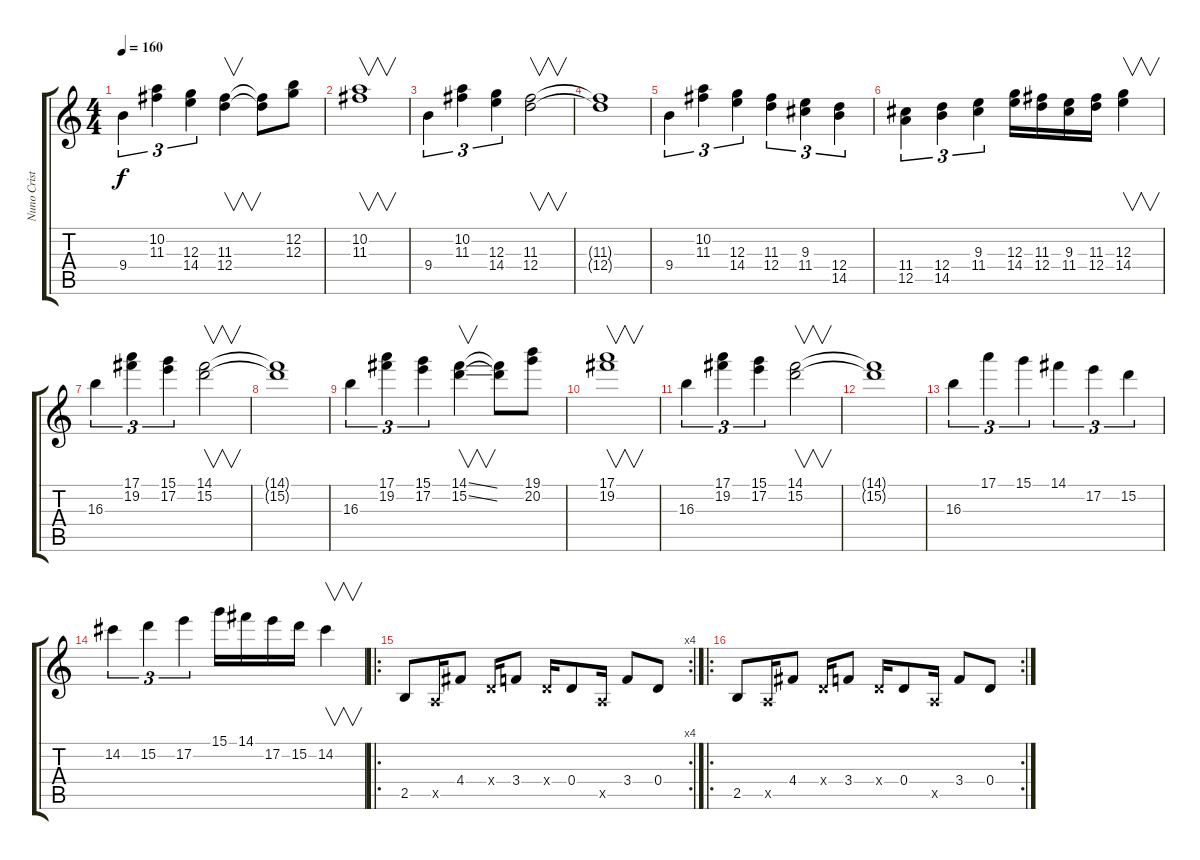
\track ("Nuno Cristóvão" "Nuno Crist") {instrument overdrivenguitar}
\staff {score tabs}
\tuning (E4 B3 G3 D3 A2 E2) {hide}
\ts (4 4)
\tempo 160
\clef g2
\ks c
9.4.4{tu (3 2) dy f} (10.2 11.3).4{tu (3 2)} (12.3 14.4).4{tu (3 2)} (11.3 12.4).4{v} (11.3{t} 12.4{t}).8 (12.2 12.3).8 |
(10.2 11.3).1{v} |
9.4.4{tu (3 2)} (10.2 11.3).4{tu (3 2)} (12.3 14.4).4{tu (3 2)} (11.3 12.4).2{v} |
(11.3{t} 12.4{t}).1 |
9.4.4{tu (3 2)} (10.2 11.3).4{tu (3 2)} (12.3 14.4).4{tu (3 2)} (11.3 12.4).4{tu (3 2)} (9.3 11.4).4{tu (3 2)} (12.4 14.5).4{tu (3 2)} |
(11.4 12.5).4{tu (3 2)} (12.4 14.5).4{tu (3 2)} (9.3 11.4).4{tu (3 2)} (12.3 14.4).16 (11.3 12.4).16 (9.3 11.4).16 (11.3 12.4).16 (12.3 14.4).4{v} |
16.3.4{tu (3 2)} (17.1 19.2).4{tu (3 2)} (15.1 17.2).4{tu (3 2)} (14.1 15.2).2{v} |
(14.1{t} 15.2{t}).1 |
16.3.4{tu (3 2)} (17.1 19.2).4{tu (3 2)} (15.1 17.2).4{tu (3 2)} (14.1{ss} 15.2{ss}).4{v} (14.1{t} 15.2{t}).8 (19.1 20.2).8 |
(17.1 19.2).1{v} |
16.3.4{tu (3 2)} (17.1 19.2).4{tu (3 2)} (15.1 17.2).4{tu (3 2)} (14.1 15.2).2{v} |
(14.1{t} 15.2{t}).1 |
16.3.4{tu (3 2)} 17.1.4{tu (3 2)} 15.1.4{tu (3 2)} 14.1.4{tu (3 2)} 17.2.4{tu (3 2)} 15.2.4{tu (3 2)} |
14.2.4{tu (3 2)} 15.2.4{tu (3 2)} 17.2.4{tu (3 2)} 15.1.16 14.1.16 17.2.16 15.2.16 14.2.4{v} |
\ro
\rc 4
2.5.8 0.5{x}.16 4.4.8 0.4{x}.16 3.4.8 0.4{x}.16 0.4.8 0.5{x}.16 3.4.8 0.4.8 |
\ro
\rc 2
2.5.8 0.5{x}.16 4.4.8 0.4{x}.16 3.4.8 0.4{x}.16 0.4.8 0.5{x}.16 3.4.8 0.4.8
